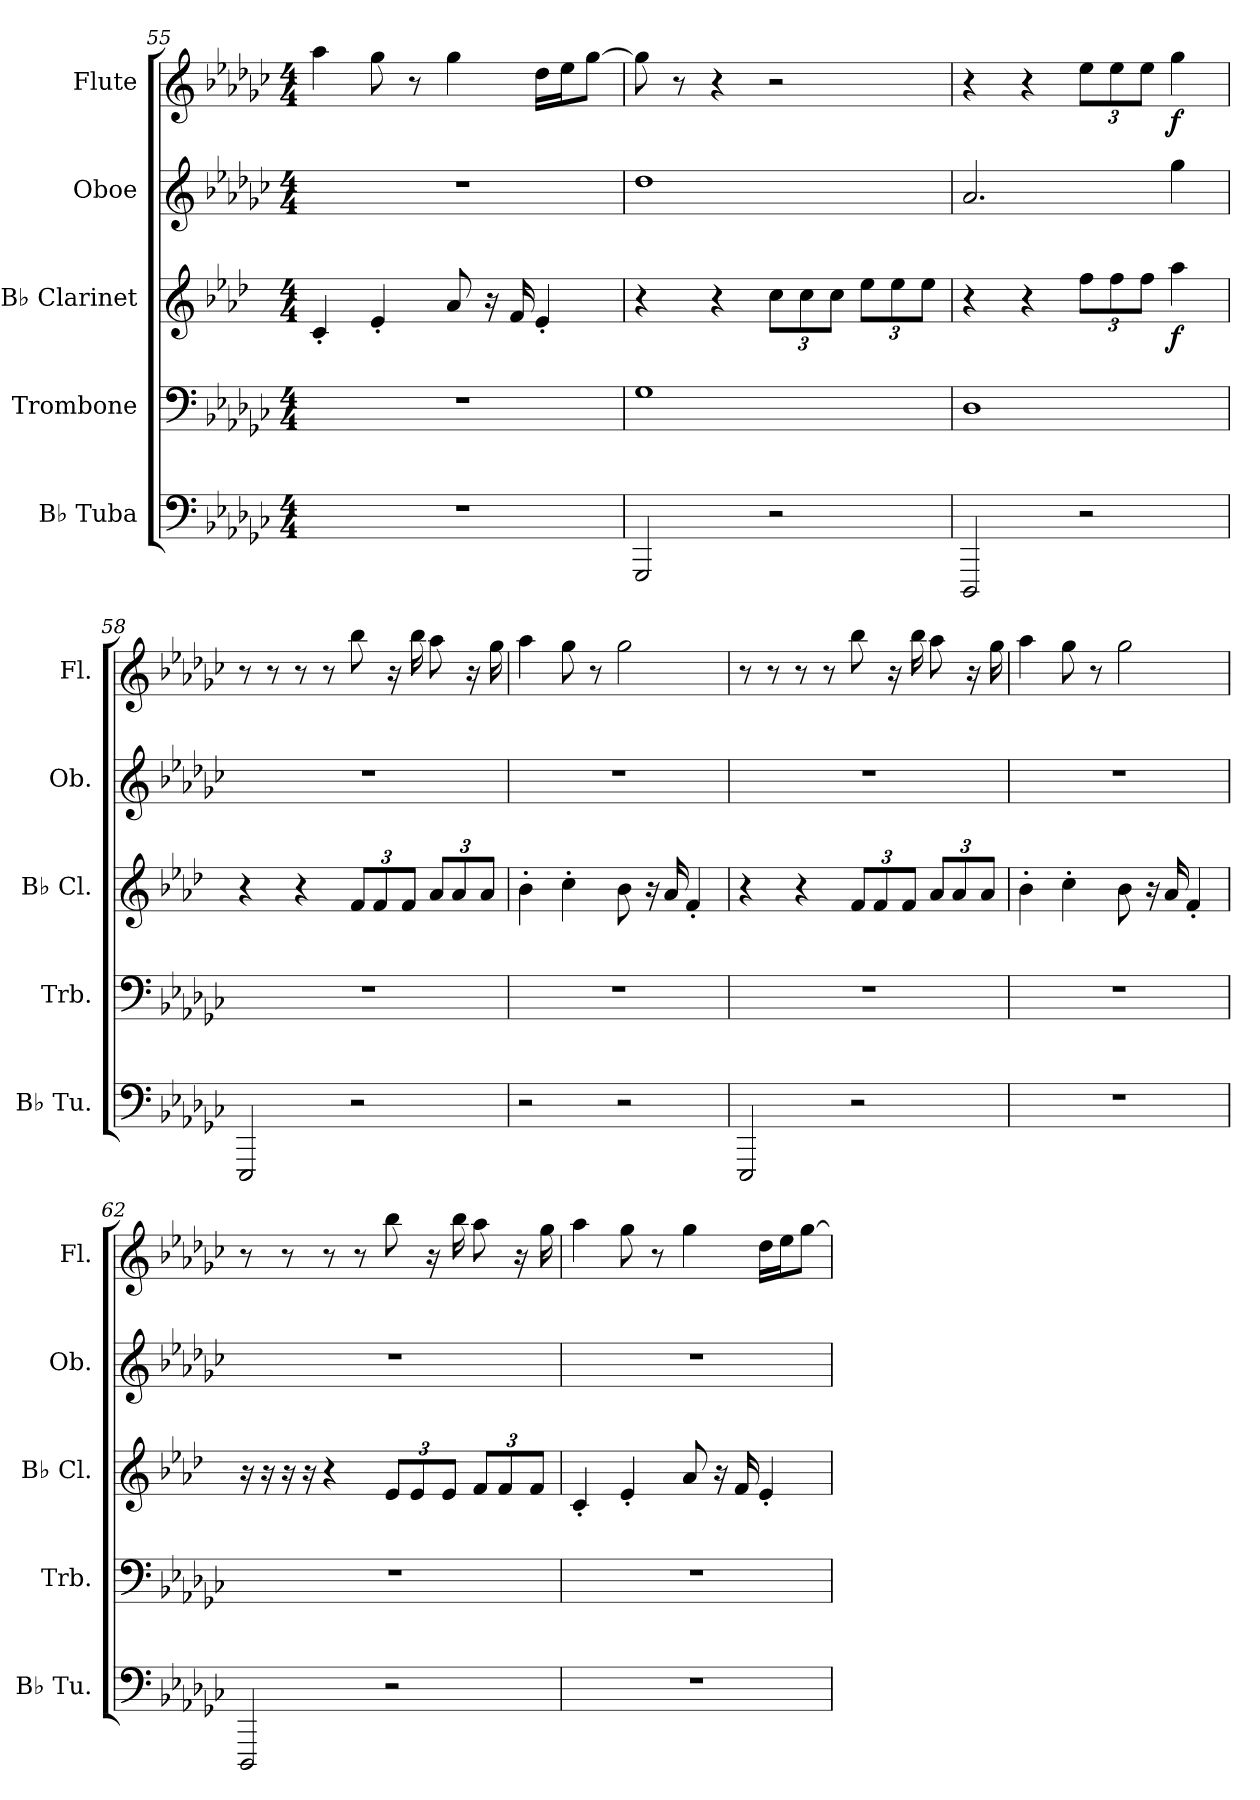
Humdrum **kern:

**kern	**kern	**kern	**dynam	**kern	**kern	**dynam
*part5	*part4	*part3	*part3	*part2	*part1	*part1
*staff5	*staff4	*staff3	*staff3	*staff2	*staff1	*staff1
*I"B♭ Tuba	*I"Trombone	*I"B♭ Clarinet	*	*I"Oboe	*I"Flute	*
*I'B♭ Tu.	*I'Trb.	*I'B♭ Cl.	*	*I'Ob.	*I'Fl.	*
!!LO:PB:g=z
*clefF4	*clefF4	*clefG2	*	*clefG2	*clefG2	*
*	*	*ITrd1c2	*	*	*	*
*k[b-e-a-d-g-c-]	*k[b-e-a-d-g-c-]	*k[b-e-a-d-g-c-]	*	*k[b-e-a-d-g-c-]	*k[b-e-a-d-g-c-]	*
*M4/4	*M4/4	*M4/4	*	*M4/4	*M4/4	*
=55	=55	=55	=55	=55	=55	=55
1r	1r	4B-'/	.	1r	4aa-\	.
.	.	4d-'/	.	.	8gg-\	.
.	.	.	.	.	8r	.
.	.	8g-/	.	.	4gg-\	.
.	.	16r	.	.	.	.
.	.	16e-/	.	.	.	.
.	.	4d-'/	.	.	16dd-\LL	.
.	.	.	.	.	16ee-\J	.
.	.	.	.	.	[8gg-\J	.
=56	=56	=56	=56	=56	=56	=56
2GGG-/	1G-	4r	.	1dd-	8gg-\]	.
.	.	.	.	.	8r	.
.	.	4r	.	.	4r	.
*	*	*Xbrackettup	*	*	*	*
2r	.	12b-\L	.	.	2r	.
.	.	12b-\	.	.	.	.
.	.	12b-\J	.	.	.	.
.	.	12dd-\L	.	.	.	.
.	.	12dd-\	.	.	.	.
.	.	12dd-\J	.	.	.	.
=57	=57	=57	=57	=57	=57	=57
2DDD-/	1D-	4r	.	2.a-/	4r	.
.	.	4r	.	.	4r	.
*	*	*	*	*	*Xbrackettup	*
2r	.	12ee-\L	.	.	12ee-\L	.
.	.	12ee-\	.	.	12ee-\	.
.	.	12ee-\J	.	.	12ee-\J	.
!	!	!	!LO:DY:b	!	!	!LO:DY:b
.	.	4gg-\	f	4gg-\	4gg-\	f
=58	=58	=58	=58	=58	=58	=58
2EEE-/	1r	4r	.	1r	8r	.
.	.	.	.	.	8r	.
.	.	4r	.	.	8r	.
.	.	.	.	.	8r	.
2r	.	12e-/L	.	.	8bb-\	.
.	.	12e-/	.	.	.	.
.	.	.	.	.	16r	.
.	.	12e-/J	.	.	.	.
.	.	.	.	.	16bb-\	.
.	.	12g-/L	.	.	8aa-\	.
.	.	12g-/	.	.	.	.
.	.	.	.	.	16r	.
.	.	12g-/J	.	.	.	.
.	.	.	.	.	16gg-\	.
!!LO:LB:g=z
=59	=59	=59	=59	=59	=59	=59
2r	1r	4a-'\	.	1r	4aa-\	.
.	.	4b-'\	.	.	8gg-\	.
.	.	.	.	.	8r	.
2r	.	8a-\	.	.	2gg-\	.
.	.	16r	.	.	.	.
.	.	16g-/	.	.	.	.
.	.	4e-'/	.	.	.	.
=60	=60	=60	=60	=60	=60	=60
2EEE-/	1r	4r	.	1r	8r	.
.	.	.	.	.	8r	.
.	.	4r	.	.	8r	.
.	.	.	.	.	8r	.
2r	.	12e-/L	.	.	8bb-\	.
.	.	12e-/	.	.	.	.
.	.	.	.	.	16r	.
.	.	12e-/J	.	.	.	.
.	.	.	.	.	16bb-\	.
.	.	12g-/L	.	.	8aa-\	.
.	.	12g-/	.	.	.	.
.	.	.	.	.	16r	.
.	.	12g-/J	.	.	.	.
.	.	.	.	.	16gg-\	.
=61	=61	=61	=61	=61	=61	=61
1r	1r	4a-'\	.	1r	4aa-\	.
.	.	4b-'\	.	.	8gg-\	.
.	.	.	.	.	8r	.
.	.	8a-\	.	.	2gg-\	.
.	.	16r	.	.	.	.
.	.	16g-/	.	.	.	.
.	.	4e-'/	.	.	.	.
=62	=62	=62	=62	=62	=62	=62
2DDD-/	1r	16r	.	1r	8r	.
.	.	16r	.	.	.	.
.	.	16r	.	.	8r	.
.	.	16r	.	.	.	.
.	.	4r	.	.	8r	.
.	.	.	.	.	8r	.
2r	.	12d-/L	.	.	8bb-\	.
.	.	12d-/	.	.	.	.
.	.	.	.	.	16r	.
.	.	12d-/J	.	.	.	.
.	.	.	.	.	16bb-\	.
.	.	12e-/L	.	.	8aa-\	.
.	.	12e-/	.	.	.	.
.	.	.	.	.	16r	.
.	.	12e-/J	.	.	.	.
.	.	.	.	.	16gg-\	.
!!LO:PB:g=z
=63	=63	=63	=63	=63	=63	=63
1r	1r	4B-'/	.	1r	4aa-\	.
.	.	4d-'/	.	.	8gg-\	.
.	.	.	.	.	8r	.
.	.	8g-/	.	.	4gg-\	.
.	.	16r	.	.	.	.
.	.	16e-/	.	.	.	.
.	.	4d-'/	.	.	16dd-\LL	.
.	.	.	.	.	16ee-\J	.
.	.	.	.	.	[8gg-\J	.
=	=	=	=	=	=	=
*-	*-	*-	*-	*-	*-	*-
